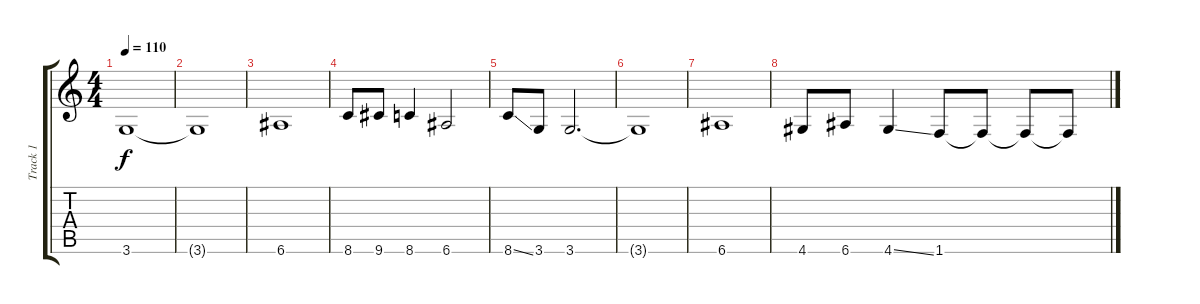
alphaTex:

\track ("Track 1" "Track 1") {instrument acousticguitarsteel}
\staff {score tabs}
\tuning (E4 B3 G3 D3 A2 E2) {hide}
\ts (4 4)
\tempo 110
\clef g2
\ks c
3.6{t}.1{dy f} |
3.6{t}.1 |
6.6.1 |
8.6.8 9.6.8 8.6.4 6.6.2 |
8.6{ss}.8 3.6.8 3.6.2{d} |
3.6{t}.1 |
6.6.1 |
4.6.8 6.6.8 4.6{ss}.4 1.6.8 1.6{t}.8 1.6{t}.8 1.6{t}.8
